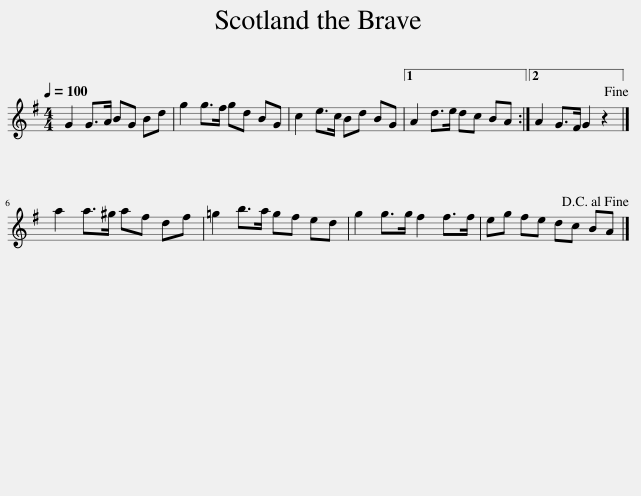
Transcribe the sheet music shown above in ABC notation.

X:1
L:1/8
Q:1/4=100
M:4/4
I:linebreak $
K:none
V:1 treble transpose="8 "
V:1
[K:G] G2 G>A BG Bd | g2 g>f gd BG | c2 e>c Bd BG |1 A2 d>e dc BA :|2 A2 G>F G2 z2!fine! |]$ %5
 a2 a>^g af df | =g2 b>a gf ed | g2 g>g f2 f>f | eg fe dc BA!D.C.! |] %9
